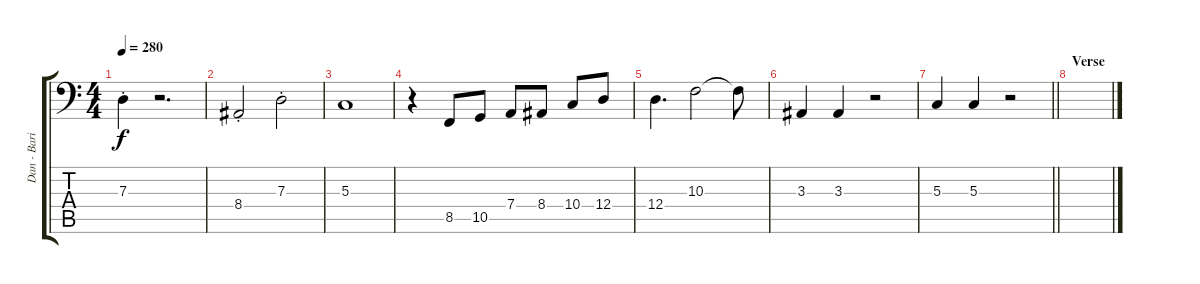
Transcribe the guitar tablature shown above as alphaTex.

\track ("Dan - Bari Sax" "Dan - Bari") {instrument baritonesax}
\staff {score tabs}
\tuning (E3 B2 G2 D2 A1 E1) {hide}
\ts (4 4)
\tempo 280
\clef f4
\ks c
7.3{st}.4{dy f} r.2{d} |
8.4{st}.2 7.3{st}.2 |
5.3.1 |
r.4 8.5.8 10.5.8 7.4.8 8.4.8 10.4.8 12.4.8 |
12.4.4{d} 10.3.2 10.3{t}.8 |
3.3.4 3.3.4 r.2 |
\barLineRight lightlight
5.3.4 5.3.4 r.2 |
\section ("" "Verse")
